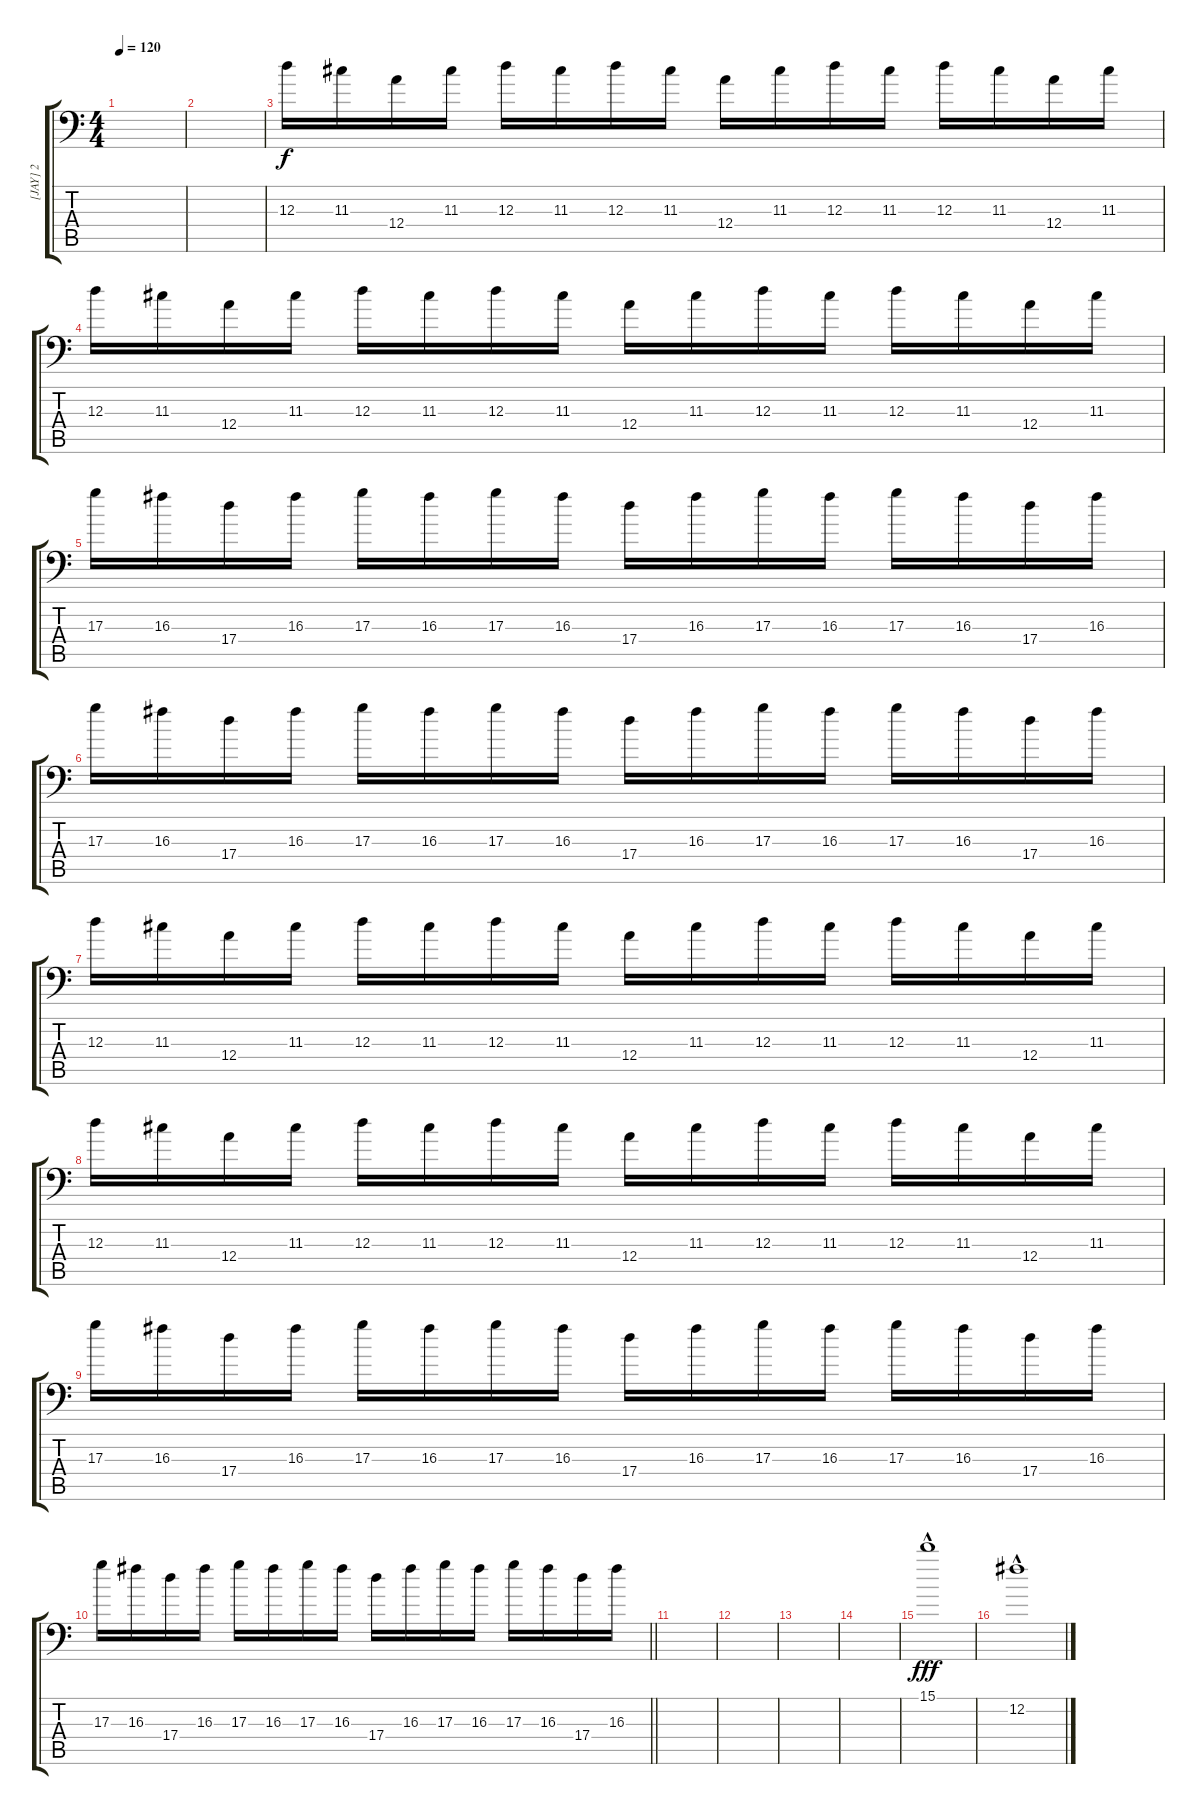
\track ("[JAY] 2" "[JAY] 2") {instrument distortionguitar}
\staff {score tabs}
\tuning (B3 Gb3 D3 A2 E2 A1) {hide}
\ts (4 4)
\tempo 120
\clef f4
\ks c
|
|
12.3.16{volume 10} 11.3.16 12.4.16 11.3.16 12.3.16 11.3.16 12.3.16 11.3.16 12.4.16 11.3.16 12.3.16 11.3.16 12.3.16 11.3.16 12.4.16 11.3.16 |
12.3.16 11.3.16 12.4.16 11.3.16 12.3.16 11.3.16 12.3.16 11.3.16 12.4.16 11.3.16 12.3.16 11.3.16 12.3.16 11.3.16 12.4.16 11.3.16 |
17.3.16 16.3.16 17.4.16 16.3.16 17.3.16 16.3.16 17.3.16 16.3.16 17.4.16 16.3.16 17.3.16 16.3.16 17.3.16 16.3.16 17.4.16 16.3.16 |
17.3.16 16.3.16 17.4.16 16.3.16 17.3.16 16.3.16 17.3.16 16.3.16 17.4.16 16.3.16 17.3.16 16.3.16 17.3.16 16.3.16 17.4.16 16.3.16 |
12.3.16 11.3.16 12.4.16 11.3.16 12.3.16 11.3.16 12.3.16 11.3.16 12.4.16 11.3.16 12.3.16 11.3.16 12.3.16 11.3.16 12.4.16 11.3.16 |
12.3.16 11.3.16 12.4.16 11.3.16 12.3.16 11.3.16 12.3.16 11.3.16 12.4.16 11.3.16 12.3.16 11.3.16 12.3.16 11.3.16 12.4.16 11.3.16 |
17.3.16 16.3.16 17.4.16 16.3.16 17.3.16 16.3.16 17.3.16 16.3.16 17.4.16 16.3.16 17.3.16 16.3.16 17.3.16 16.3.16 17.4.16 16.3.16 |
\barLineRight lightlight
17.3.16 16.3.16 17.4.16 16.3.16 17.3.16 16.3.16 17.3.16 16.3.16 17.4.16 16.3.16 17.3.16 16.3.16 17.3.16 16.3.16 17.4.16 16.3.16 |
|
|
|
|
15.1{hac}.1{dy fff instrument electricguitarclean} |
12.2{hac}.1
